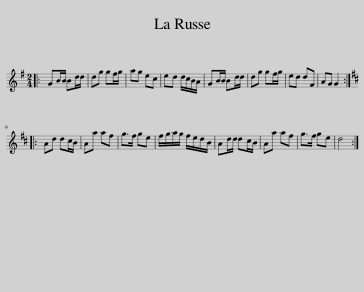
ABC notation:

X:1
L:1/8
M:2/4
I:linebreak $
K:G
V:1 treble
V:1
|: GB/B/ Bd/d/ | dg gf/g/ | ag ec | ed d/c/B/A/ | GB/B/ Bd/d/ | %5
 dg gf/g/ | ed dF | AG G2 ::$[K:D] Ad dc/B/ | Aa af | %10
 g>f ge | f/g/a/g/ f/e/d/B/ | Ad/d/ dc/B/ | Aa af | g>f ge | %15
 d4 :| %16
